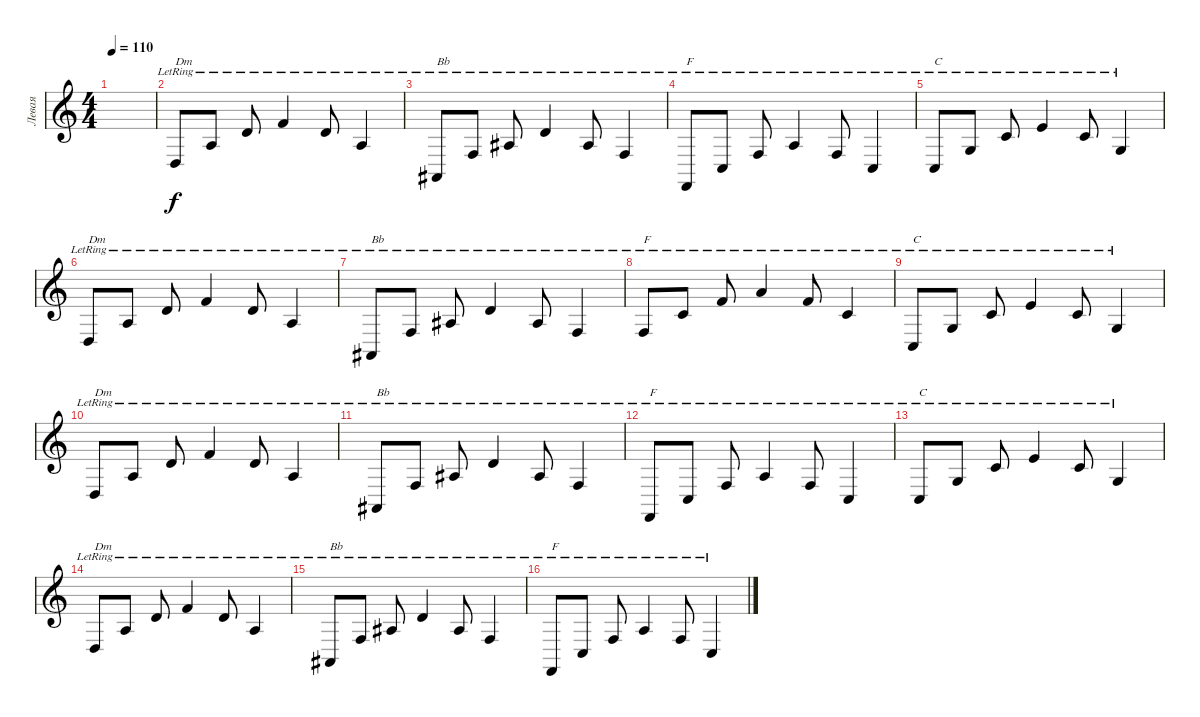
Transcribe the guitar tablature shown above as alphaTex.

\track ("Левая" "Левая") {instrument brightacousticpiano}
\staff {score}
\tuning (E4 B3 G3 D3 A2 E2) {hide}
\ts (4 4)
\tempo 110
\clef g2
\ks c
|
0.4{lr}.8{txt "Dm"} 2.3{lr}.8 3.2{lr}.8 1.1{lr}.4 3.2{lr}.8 2.3{lr}.4 |
1.5{lr}.8{txt "Bb"} 3.4{lr}.8 3.3{lr}.8 3.2{lr}.4 3.3{lr}.8 3.4{lr}.4 |
1.6{lr}.8{txt "F"} 3.5{lr}.8 3.4{lr}.8 2.3{lr}.4 3.4{lr}.8 3.5{lr}.4 |
3.5{lr}.8{txt "C"} 0.3{lr}.8 1.2{lr}.8 0.1{lr}.4 1.2{lr}.8{volume 16} 0.3{lr}.4 |
0.4{lr}.8{txt "Dm"} 2.3{lr}.8 3.2{lr}.8 1.1{lr}.4 3.2{lr}.8 2.3{lr}.4 |
1.5{lr}.8{txt "Bb"} 3.4{lr}.8 3.3{lr}.8 3.2{lr}.4 3.3{lr}.8 3.4{lr}.4 |
3.4{lr}.8{txt "F"} 1.2{lr}.8 1.1{lr}.8 5.1{lr}.4 1.1{lr}.8 1.2{lr}.4 |
3.5{lr}.8{txt "C"} 0.3{lr}.8 1.2{lr}.8 0.1{lr}.4 1.2{lr}.8 0.3{lr}.4 |
0.4{lr}.8{txt "Dm" volume 10} 2.3{lr}.8 3.2{lr}.8 1.1{lr}.4 3.2{lr}.8 2.3{lr}.4 |
1.5{lr}.8{txt "Bb"} 3.4{lr}.8 3.3{lr}.8 3.2{lr}.4 3.3{lr}.8 3.4{lr}.4 |
1.6{lr}.8{txt "F"} 3.5{lr}.8 3.4{lr}.8 2.3{lr}.4 3.4{lr}.8 3.5{lr}.4 |
3.5{lr}.8{txt "C"} 0.3{lr}.8 1.2{lr}.8 0.1{lr}.4 1.2{lr}.8 0.3{lr}.4 |
0.4{lr}.8{txt "Dm"} 2.3{lr}.8 3.2{lr}.8 1.1{lr}.4 3.2{lr}.8 2.3{lr}.4 |
1.5{lr}.8{txt "Bb"} 3.4{lr}.8 3.3{lr}.8 3.2{lr}.4 3.3{lr}.8 3.4{lr}.4 |
1.6{lr}.8{txt "F"} 3.5{lr}.8 3.4{lr}.8 2.3{lr}.4 3.4{lr}.8 3.5{lr}.4
